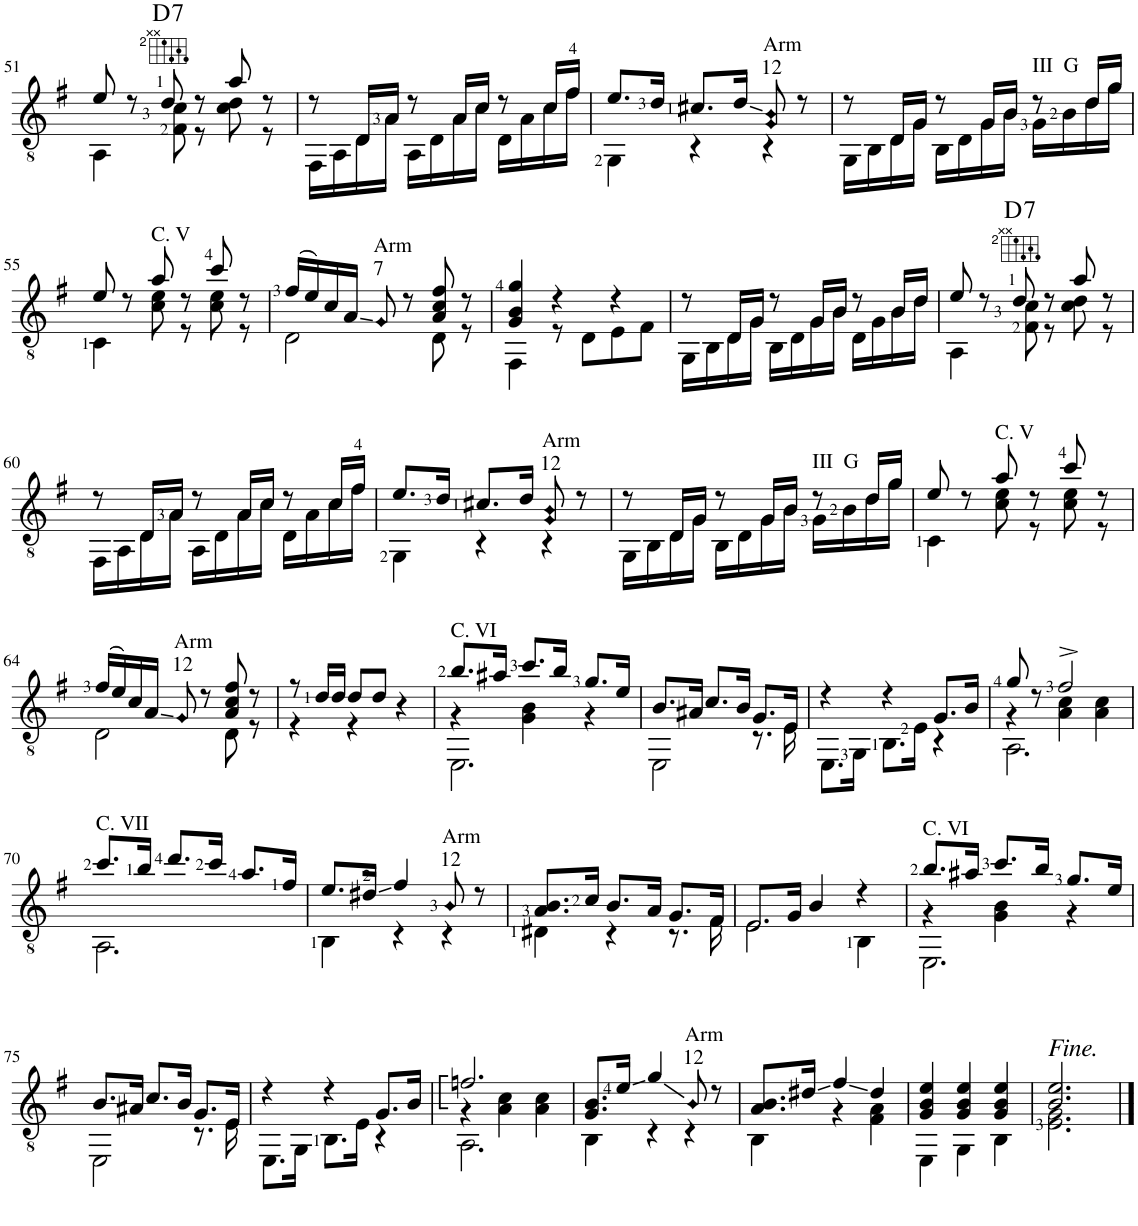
**kern	**harte
*part1	*part1
*staff1	*
*I"Guitar	*
*I'Guit.	*
!!LO:PB:g=z
*clefGv2	*
*k[f#]	*
*M3/4	*
=51	=51
*^	*
8e/	4AA\	.
8r	.	.
!	!	!LO:H:kt=7
8d/	8F#\ 8c\	D:7
8r	8r	.
8a/	8c\ 8d\	.
8r	8r	.
=52	=52	=52
8r	16FF#\LL	.
.	16AA\	.
16D/LL	16D\	.
16A/JJ	16A\JJ	.
8r	16AA\LL	.
.	16D\	.
16A/LL	16A\	.
16c/JJ	16c\JJ	.
8r	16D\LL	.
.	16A\	.
16c/LL	16c\	.
16f#/JJ	16f#\JJ	.
=53	=53	=53
8.e/L	4GG\	.
16d/Jk	.	.
8.c#X/L	4r	.
16d/Jk	.	.
!LO:TX:a:t=Arm	!	!
!LO:TX:a:t=12	!	!
8G/ 8B/	4r	.
8r	.	.
=54	=54	=54
8r	16GG\LL	.
.	16BB\	.
16D/LL	16D\	.
16G/JJ	16G\JJ	.
8r	16BB\LL	.
.	16D\	.
16G/LL	16G\	.
16B/JJ	16B\JJ	.
!LO:TX:a:t=III  G	!	!
8r	16G\LL	.
.	16B\	.
16d/LL	16d\	.
16g/JJ	16g\JJ	.
!!LO:LB:g=z	!!
=55	=55	=55
8e/	4C\	.
8r	.	.
!LO:TX:a:t=C. V	!	!
8a/	8c\ 8e\	.
8r	8r	.
8cc/	8c\ 8e\	.
8r	8r	.
=56	=56	=56
(16f#/LL	2D\	.
16e/)	.	.
16c/	.	.
16A/JJ	.	.
!LO:TX:a:t=Arm	!	!
!LO:TX:a:t=7	!	!
8G/	.	.
8r	.	.
8A/ 8c/ 8f#/	8D\	.
8r	8r	.
=57	=57	=57
4G/ 4B/ 4g/	4FF#\	.
4r	8r	.
.	8D\L	.
4r	8E\	.
.	8F#\J	.
=58	=58	=58
8r	16GG\LL	.
.	16BB\	.
16D/LL	16D\	.
16G/JJ	16G\JJ	.
8r	16BB\LL	.
.	16D\	.
16G/LL	16G\	.
16B/JJ	16B\JJ	.
8r	16D\LL	.
.	16G\	.
16B/LL	16B\	.
16d/JJ	16d\JJ	.
=59	=59	=59
8e/	4AA\	.
8r	.	.
!	!	!LO:H:kt=7
8d/	8F#\ 8c\	D:7
8r	8r	.
8a/	8c\ 8d\	.
8r	8r	.
!!LO:LB:g=z	!!
=60	=60	=60
8r	16FF#\LL	.
.	16AA\	.
16D/LL	16D\	.
16A/JJ	16A\JJ	.
8r	16AA\LL	.
.	16D\	.
16A/LL	16A\	.
16c/JJ	16c\JJ	.
8r	16D\LL	.
.	16A\	.
16c/LL	16c\	.
16f#/JJ	16f#\JJ	.
=61	=61	=61
8.e/L	4GG\	.
16d/Jk	.	.
8.c#X/L	4r	.
16d/Jk	.	.
!LO:TX:a:t=Arm	!	!
!LO:TX:a:t=12	!	!
8G/ 8B/	4r	.
8r	.	.
=62	=62	=62
8r	16GG\LL	.
.	16BB\	.
16D/LL	16D\	.
16G/JJ	16G\JJ	.
8r	16BB\LL	.
.	16D\	.
16G/LL	16G\	.
16B/JJ	16B\JJ	.
!LO:TX:a:t=III  G	!	!
8r	16G\LL	.
.	16B\	.
16d/LL	16d\	.
16g/JJ	16g\JJ	.
=63	=63	=63
8e/	4C\	.
8r	.	.
!LO:TX:a:t=C. V	!	!
8a/	8c\ 8e\	.
8r	8r	.
8cc/	8c\ 8e\	.
8r	8r	.
!!LO:LB:g=z	!!
=64	=64	=64
(16f#/LL	2D\	.
16e/)	.	.
16c/	.	.
16A/JJ	.	.
!LO:TX:a:t=Arm	!	!
!LO:TX:a:t=12	!	!
8G/	.	.
8r	.	.
8A/ 8c/ 8f#/	8D\	.
8r	8r	.
=65	=65	=65
8r	4r	.
16d/LL	.	.
16d/JJ	.	.
8d/L	4r	.
8d/J	.	.
4r	4ryy	.
=66	=66	=66
*	*^	*
!LO:TX:a:t=C. VI	!	!	!
8.b/L	4r	2.EE\	.
16a#X/Jk	.	.	.
8.cc/L	4G\ 4B\	.	.
16b/Jk	.	.	.
8.g/L	4r	.	.
16e/Jk	.	.	.
*	*v	*v	*
=67	=67	=67
8.B/L	2EE\	.
16A#X/Jk	.	.
8.c/L	.	.
16B/Jk	.	.
8.G/L	8.r	.
16E/Jk	16E\	.
=68	=68	=68
4r	8.EE\L	.
.	16GG\Jk	.
4r	8.BB\L	.
.	16E\Jk	.
8.G/L	4r	.
16B/Jk	.	.
=69	=69	=69
*	*^	*
8g/	4r	2.AA\	.
8r	.	.	.
2f#^/	4A\ 4c\	.	.
.	4A\ 4c\	.	.
*	*v	*v	*
!!LO:LB:g=z
=70	=70	=70
!LO:TX:a:t=C. VII	!	!
8.cc/L	2.AA\	.
16b/Jk	.	.
8.dd/L	.	.
16cc/Jk	.	.
8.a/L	.	.
16f#/Jk	.	.
=71	=71	=71
8.e/L	4BB\	.
16d#X/Jk	.	.
4f#/	4r	.
!LO:TX:a:t=Arm	!	!
!LO:TX:a:t=12	!	!
8B/	4r	.
8r	.	.
=72	=72	=72
8.A/ 8.B/L	4D#X\	.
16c/Jk	.	.
8.B/L	4r	.
16A/Jk	.	.
8.G/L	8.r	.
16F#/Jk	16F#\	.
=73	=73	=73
!LO:N:head=open	!	!
8.E/L	2E\	.
16G/Jk	.	.
4B/	.	.
4r	4BB\	.
=74	=74	=74
*	*^	*
!LO:TX:a:t=C. VI	!	!	!
8.b/L	4r	2.EE\	.
16a#X/Jk	.	.	.
8.cc/L	4G\ 4B\	.	.
16b/Jk	.	.	.
8.g/L	4r	.	.
16e/Jk	.	.	.
*	*v	*v	*
!!LO:LB:g=z
=75	=75	=75
8.B/L	2EE\	.
16A#X/Jk	.	.
8.c/L	.	.
16B/Jk	.	.
8.G/L	8.r	.
16E/Jk	16E\	.
=76	=76	=76
4r	8.EE\L	.
.	16GG\Jk	.
4r	8.BB\L	.
.	16E\Jk	.
8.G/L	4r	.
16B/Jk	.	.
=77	=77	=77
*	*^	*
2.fn/	4r	2.AA\	.
.	4A\ 4c\	.	.
.	4A\ 4c\	.	.
*	*v	*v	*
=78	=78	=78
8.G/ 8.B/L	4BB\	.
16e/Jk	.	.
4g/	4r	.
!LO:TX:a:t=Arm	!	!
!LO:TX:a:t=12	!	!
8B/	4r	.
8r	.	.
=79	=79	=79
8.A/ 8.B/L	4BB\	.
16d#X/Jk	.	.
4f#/	4r	.
4d#/	4F#\ 4A\	.
=80	=80	=80
4G/ 4B/ 4e/	4EE\	.
4G/ 4B/ 4e/	4GG\	.
4G/ 4B/ 4e/	4BB\	.
=81	=81	=81
2.B/ 2.e/	2.E\ 2.G\	.
*v	*v	*
==	==
*-	*-
